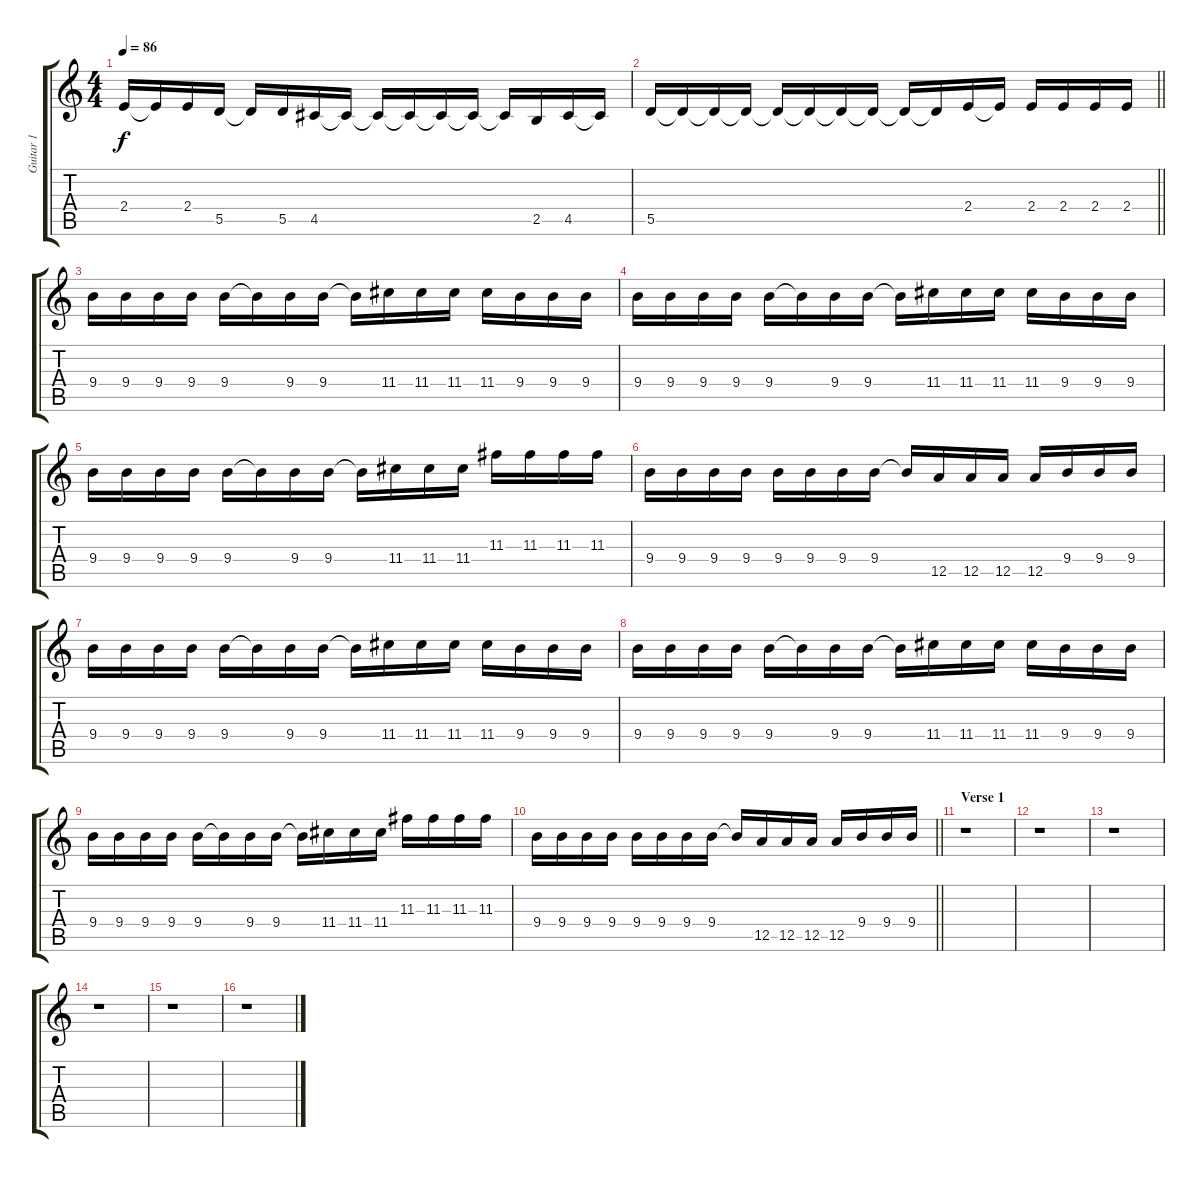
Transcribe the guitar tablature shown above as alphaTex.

\track ("Guitar 1" "Guitar 1") {instrument electricguitarclean}
\staff {score tabs}
\tuning (E4 B3 G3 D3 A2 E2) {hide}
\ts (4 4)
\tempo 86
\clef g2
\ks c
2.4.16{dy f} 2.4{t}.16 2.4.16 5.5.16 5.5{t}.16 5.5.16 4.5.16 4.5{t}.16 4.5{t}.16 4.5{t}.16 4.5{t}.16 4.5{t}.16 4.5{t}.16 2.5.16 4.5.16 4.5{t}.16 |
\barLineRight lightlight
5.5.16 5.5{t}.16 5.5{t}.16 5.5{t}.16 5.5{t}.16 5.5{t}.16 5.5{t}.16 5.5{t}.16 5.5{t}.16 5.5{t}.16 2.4.16 2.4{t}.16 2.4.16 2.4.16 2.4.16 2.4.16 |
9.4.16 9.4.16 9.4.16 9.4.16 9.4.16 9.4{t}.16 9.4.16 9.4.16 9.4{t}.16 11.4.16 11.4.16 11.4.16 11.4.16 9.4.16 9.4.16 9.4.16 |
9.4.16 9.4.16 9.4.16 9.4.16 9.4.16 9.4{t}.16 9.4.16 9.4.16 9.4{t}.16 11.4.16 11.4.16 11.4.16 11.4.16 9.4.16 9.4.16 9.4.16 |
9.4.16 9.4.16 9.4.16 9.4.16 9.4.16 9.4{t}.16 9.4.16 9.4.16 9.4{t}.16 11.4.16 11.4.16 11.4.16 11.3.16 11.3.16 11.3.16 11.3.16 |
9.4.16 9.4.16 9.4.16 9.4.16 9.4.16 9.4.16 9.4.16 9.4.16 9.4{t}.16 12.5.16 12.5.16 12.5.16 12.5.16 9.4.16 9.4.16 9.4.16 |
9.4.16 9.4.16 9.4.16 9.4.16 9.4.16 9.4{t}.16 9.4.16 9.4.16 9.4{t}.16 11.4.16 11.4.16 11.4.16 11.4.16 9.4.16 9.4.16 9.4.16 |
9.4.16 9.4.16 9.4.16 9.4.16 9.4.16 9.4{t}.16 9.4.16 9.4.16 9.4{t}.16 11.4.16 11.4.16 11.4.16 11.4.16 9.4.16 9.4.16 9.4.16 |
9.4.16 9.4.16 9.4.16 9.4.16 9.4.16 9.4{t}.16 9.4.16 9.4.16 9.4{t}.16 11.4.16 11.4.16 11.4.16 11.3.16 11.3.16 11.3.16 11.3.16 |
\section ("" "")
\barLineRight lightlight
9.4.16 9.4.16 9.4.16 9.4.16 9.4.16 9.4.16 9.4.16 9.4.16 9.4{t}.16 12.5.16 12.5.16 12.5.16 12.5.16 9.4.16 9.4.16 9.4.16 |
\section ("" "Verse 1")
r.1 |
r.1 |
r.1 |
r.1 |
r.1 |
r.1
